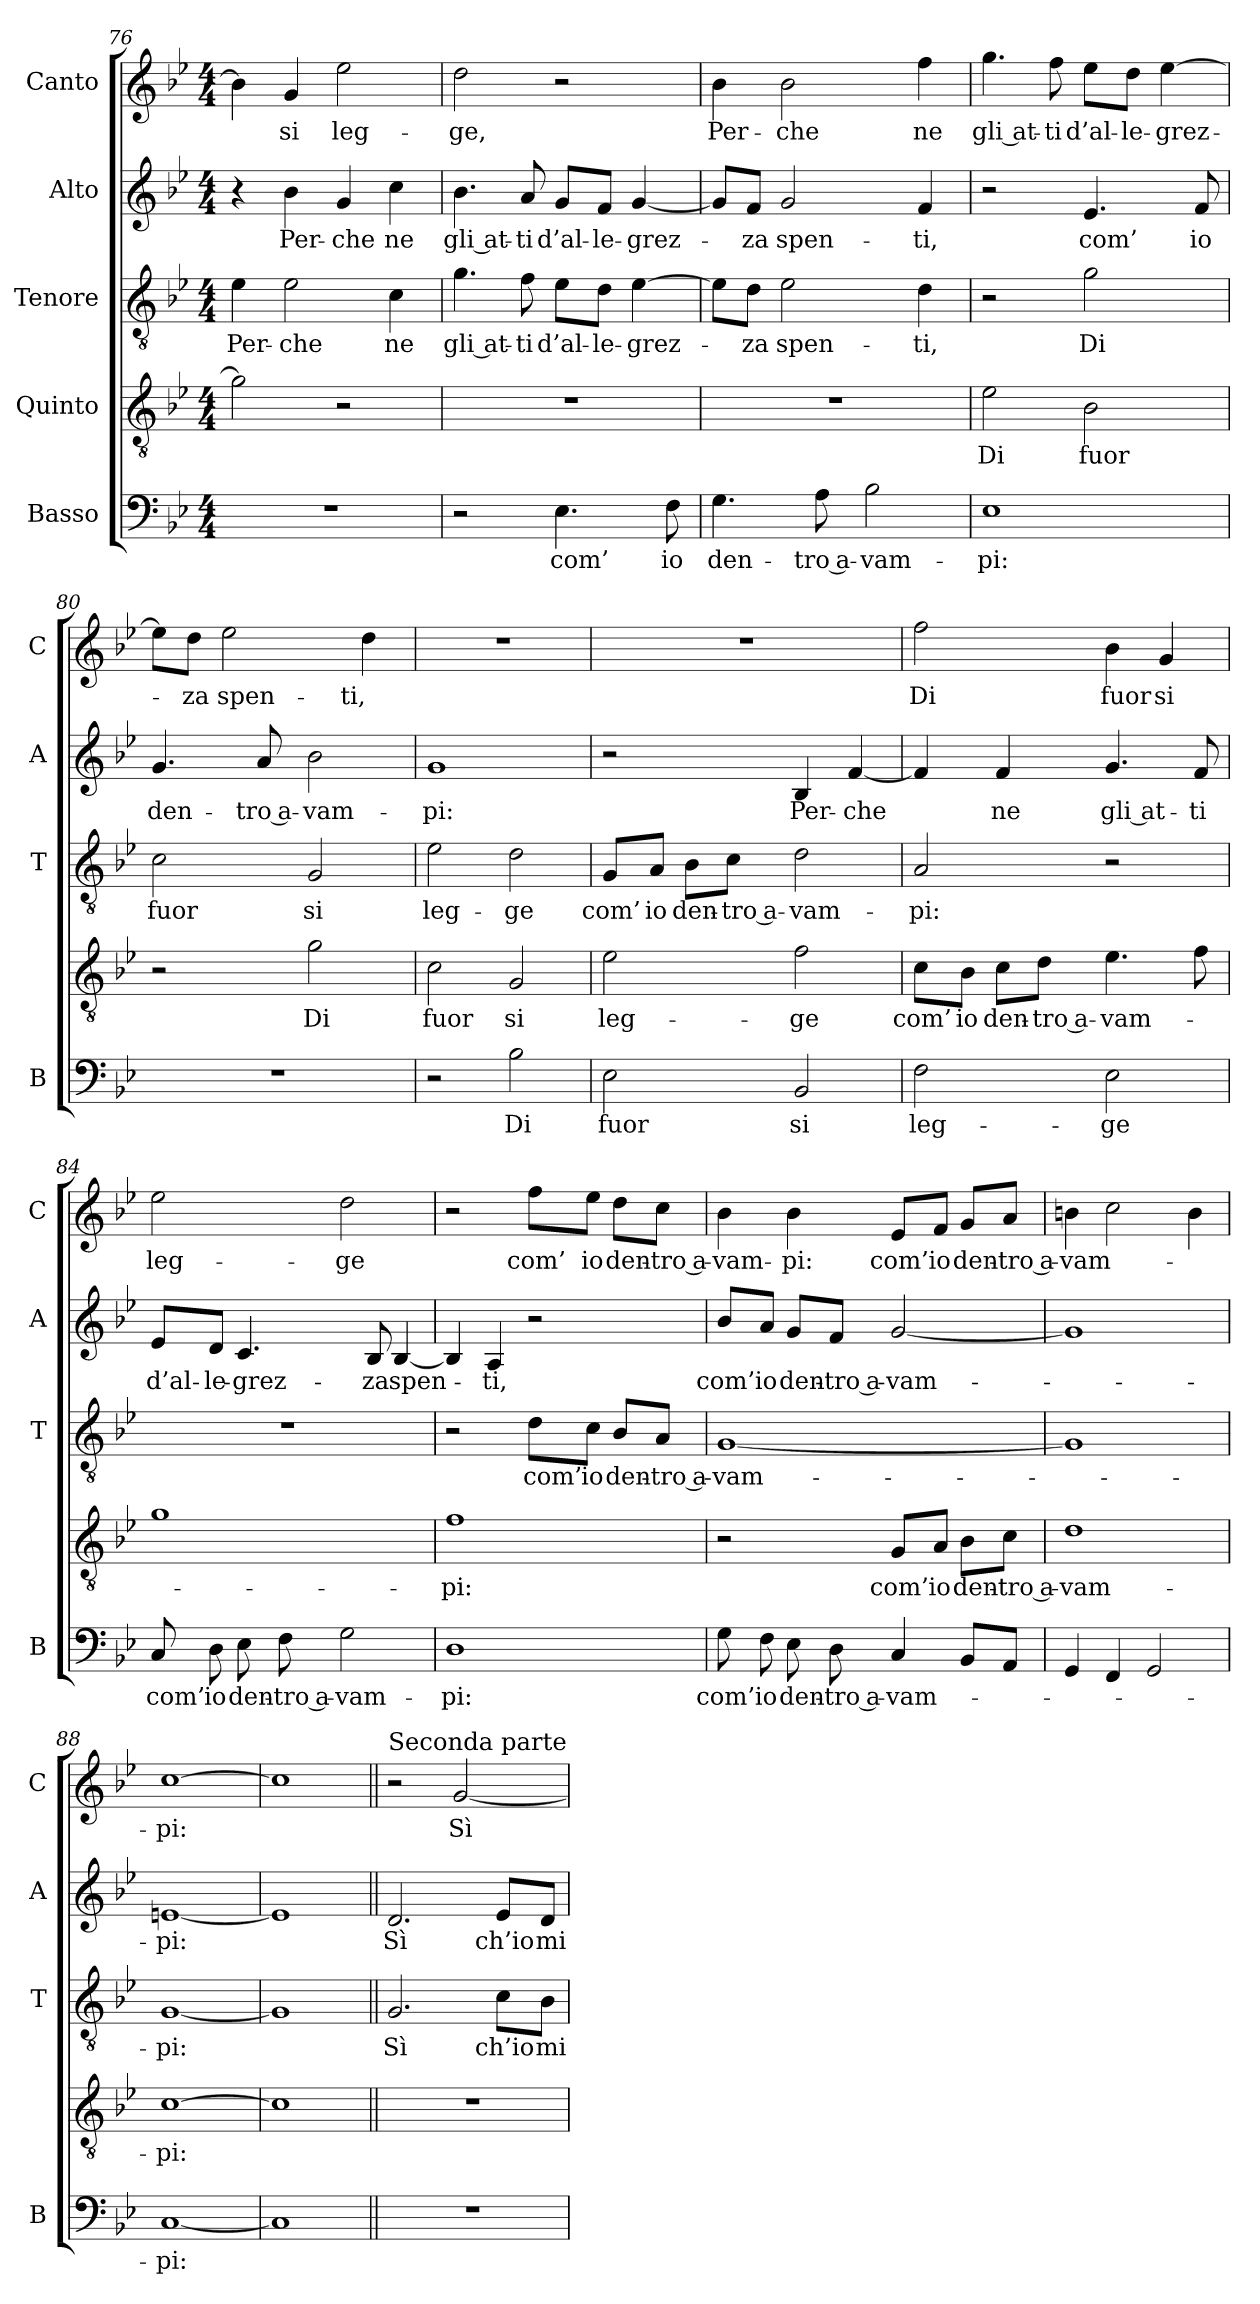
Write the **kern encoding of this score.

**kern	**text	**kern	**text	**kern	**text	**kern	**text	**kern	**text
*part5	*part5	*part4	*part4	*part3	*part3	*part2	*part2	*part1	*part1
*staff5	*staff5	*staff4	*staff4	*staff3	*staff3	*staff2	*staff2	*staff1	*staff1
*I"Basso	*	*I"Quinto	*	*I"Tenore	*	*I"Alto	*	*I"Canto	*
*I'B	*	*	*	*I'T	*	*I'A	*	*I'C	*
*clefF4	*	*clefGv2	*	*clefGv2	*	*clefG2	*	*clefG2	*
*k[b-e-]	*	*k[b-e-]	*	*k[b-e-]	*	*k[b-e-]	*	*k[b-e-]	*
*B-:	*	*B-:	*	*B-:	*	*B-:	*	*B-:	*
*M4/4	*	*M4/4	*	*M4/4	*	*M4/4	*	*M4/4	*
=76	=76	=76	=76	=76	=76	=76	=76	=76	=76
!	!	!	!	!	!LO:LY:b	!	!	!	!
1r	.	2g\]	.	4e-\	Per-	4r	.	4b-\]	.
!	!	!	!	!	!LO:LY:b	!	!LO:LY:b	!	!LO:LY:b
.	.	.	.	2e-\	-che	4b-\	Per-	4g/	si
!	!	!	!	!	!	!	!LO:LY:b	!	!LO:LY:b
.	.	2r	.	.	.	4g/	-che	2ee-\	leg-
!	!	!	!	!	!LO:LY:b	!	!LO:LY:b	!	!
.	.	.	.	4c\	ne	4cc\	ne	.	.
=77	=77	=77	=77	=77	=77	=77	=77	=77	=77
!	!	!	!	!	!LO:LY:b	!	!LO:LY:b	!	!LO:LY:b
2r	.	1r	.	4.g\	gli at-	4.b-\	gli at-	2dd\	-ge,
!	!	!	!	!	!LO:LY:b	!	!LO:LY:b	!	!
.	.	.	.	8f\	-ti	8a/	-ti	.	.
!	!LO:LY:b	!	!	!	!LO:LY:b	!	!LO:LY:b	!	!
4.E-\	com’	.	.	8e-\L	d’al-	8g/L	d’al-	2r	.
!	!	!	!	!	!LO:LY:b	!	!LO:LY:b	!	!
.	.	.	.	8d\J	-le-	8f/J	-le-	.	.
!	!	!	!	!	!LO:LY:b	!	!LO:LY:b	!	!
.	.	.	.	[4e-\	-grez-	[4g/	-grez-	.	.
!	!LO:LY:b	!	!	!	!	!	!	!	!
8F\	io	.	.	.	.	.	.	.	.
=78	=78	=78	=78	=78	=78	=78	=78	=78	=78
!	!LO:LY:b	!	!	!	!	!	!	!	!LO:LY:b
4.G\	den-	1r	.	8e-\L]	.	8g/L]	.	4b-\	Per-
!	!	!	!	!	!LO:LY:b	!	!LO:LY:b	!	!
.	.	.	.	8d\J	-za	8f/J	-za	.	.
!	!	!	!	!	!LO:LY:b	!	!LO:LY:b	!	!LO:LY:b
.	.	.	.	2e-\	spen-	2g/	spen-	2b-\	-che
!	!LO:LY:b	!	!	!	!	!	!	!	!
8A\	-tro a-	.	.	.	.	.	.	.	.
!	!LO:LY:b	!	!	!	!	!	!	!	!
2B-\	-vam-	.	.	.	.	.	.	.	.
!	!	!	!	!	!LO:LY:b	!	!LO:LY:b	!	!LO:LY:b
.	.	.	.	4d\	-ti,	4f/	-ti,	4ff\	ne
!!LO:LB:g=z
=79	=79	=79	=79	=79	=79	=79	=79	=79	=79
!	!LO:LY:b	!	!LO:LY:b	!	!	!	!	!	!LO:LY:b
1E-	-pi:	2e-\	Di	2r	.	2r	.	4.gg\	gli at-
!	!	!	!	!	!	!	!	!	!LO:LY:b
.	.	.	.	.	.	.	.	8ff\	-ti
!	!	!	!LO:LY:b	!	!LO:LY:b	!	!LO:LY:b	!	!LO:LY:b
.	.	2B-\	fuor	2g\	Di	4.e-/	com’	8ee-\L	d’al-
!	!	!	!	!	!	!	!	!	!LO:LY:b
.	.	.	.	.	.	.	.	8dd\J	-le-
!	!	!	!	!	!	!	!	!	!LO:LY:b
.	.	.	.	.	.	.	.	[4ee-\	-grez-
!	!	!	!	!	!	!	!LO:LY:b	!	!
.	.	.	.	.	.	8f/	io	.	.
=80	=80	=80	=80	=80	=80	=80	=80	=80	=80
!	!	!	!	!	!LO:LY:b	!	!LO:LY:b	!	!
1r	.	2r	.	2c\	fuor	4.g/	den-	8ee-\L]	.
!	!	!	!	!	!	!	!	!	!LO:LY:b
.	.	.	.	.	.	.	.	8dd\J	-za
!	!	!	!	!	!	!	!	!	!LO:LY:b
.	.	.	.	.	.	.	.	2ee-\	spen-
!	!	!	!	!	!	!	!LO:LY:b	!	!
.	.	.	.	.	.	8a/	-tro a-	.	.
!	!	!	!LO:LY:b	!	!LO:LY:b	!	!LO:LY:b	!	!
.	.	2g\	Di	2G/	si	2b-\	-vam-	.	.
!	!	!	!	!	!	!	!	!	!LO:LY:b
.	.	.	.	.	.	.	.	4dd\	-ti,
=81	=81	=81	=81	=81	=81	=81	=81	=81	=81
!	!	!	!LO:LY:b	!	!LO:LY:b	!	!LO:LY:b	!	!
2r	.	2c\	fuor	2e-\	leg-	1g	-pi:	1r	.
!	!LO:LY:b	!	!LO:LY:b	!	!LO:LY:b	!	!	!	!
2B-\	Di	2G/	si	2d\	-ge	.	.	.	.
=82	=82	=82	=82	=82	=82	=82	=82	=82	=82
!	!LO:LY:b	!	!LO:LY:b	!	!LO:LY:b	!	!	!	!
2E-\	fuor	2e-\	leg-	8G/L	com’	2r	.	1r	.
!	!	!	!	!	!LO:LY:b	!	!	!	!
.	.	.	.	8A/J	io	.	.	.	.
!	!	!	!	!	!LO:LY:b	!	!	!	!
.	.	.	.	8B-\L	den-	.	.	.	.
!	!	!	!	!	!LO:LY:b	!	!	!	!
.	.	.	.	8c\J	-tro a-	.	.	.	.
!	!LO:LY:b	!	!LO:LY:b	!	!LO:LY:b	!	!LO:LY:b	!	!
2BB-/	si	2f\	-ge	2d\	-vam-	4B-/	Per-	.	.
!	!	!	!	!	!	!	!LO:LY:b	!	!
.	.	.	.	.	.	[4f/	-che	.	.
=83	=83	=83	=83	=83	=83	=83	=83	=83	=83
!	!LO:LY:b	!	!LO:LY:b	!	!LO:LY:b	!	!	!	!LO:LY:b
2F\	leg-	8c\L	com’	2A/	-pi:	4f/]	.	2ff\	Di
!	!	!	!LO:LY:b	!	!	!	!	!	!
.	.	8B-\J	io	.	.	.	.	.	.
!	!	!	!LO:LY:b	!	!	!	!LO:LY:b	!	!
.	.	8c\L	den-	.	.	4f/	ne	.	.
!	!	!	!LO:LY:b	!	!	!	!	!	!
.	.	8d\J	-tro a-	.	.	.	.	.	.
!	!LO:LY:b	!	!LO:LY:b	!	!	!	!LO:LY:b	!	!LO:LY:b
2E-\	-ge	4.e-\	-vam-	2r	.	4.g/	gli at-	4b-\	fuor
!	!	!	!	!	!	!	!	!	!LO:LY:b
.	.	.	.	.	.	.	.	4g/	si
!	!	!	!	!	!	!	!LO:LY:b	!	!
.	.	8f\	.	.	.	8f/	-ti	.	.
!!LO:PB:g=z
=84	=84	=84	=84	=84	=84	=84	=84	=84	=84
!	!LO:LY:b	!	!	!	!	!	!LO:LY:b	!	!LO:LY:b
8C/	com’	1g	.	1r	.	8e-/L	d’al-	2ee-\	leg-
!	!LO:LY:b	!	!	!	!	!	!LO:LY:b	!	!
8D\	io	.	.	.	.	8d/J	-le-	.	.
!	!LO:LY:b	!	!	!	!	!	!LO:LY:b	!	!
8E-\	den-	.	.	.	.	4.c/	-grez-	.	.
!	!LO:LY:b	!	!	!	!	!	!	!	!
8F\	-tro a-	.	.	.	.	.	.	.	.
!	!LO:LY:b	!	!	!	!	!	!	!	!LO:LY:b
2G\	-vam-	.	.	.	.	.	.	2dd\	-ge
!	!	!	!	!	!	!	!LO:LY:b	!	!
.	.	.	.	.	.	8B-/	-za	.	.
!	!	!	!	!	!	!	!LO:LY:b	!	!
.	.	.	.	.	.	[4B-/	spen-	.	.
=85	=85	=85	=85	=85	=85	=85	=85	=85	=85
!	!LO:LY:b	!	!LO:LY:b	!	!	!	!	!	!
1D	-pi:	1f	-pi:	2r	.	4B-/]	.	2r	.
!	!	!	!	!	!	!	!LO:LY:b	!	!
.	.	.	.	.	.	4A/	-ti,	.	.
!	!	!	!	!	!LO:LY:b	!	!	!	!LO:LY:b
.	.	.	.	8d\L	com’	2r	.	8ff\L	com’
!	!	!	!	!	!LO:LY:b	!	!	!	!LO:LY:b
.	.	.	.	8c\J	io	.	.	8ee-\J	io
!	!	!	!	!	!LO:LY:b	!	!	!	!LO:LY:b
.	.	.	.	8B-/L	den-	.	.	8dd\L	den-
!	!	!	!	!	!LO:LY:b	!	!	!	!LO:LY:b
.	.	.	.	8A/J	-tro a-	.	.	8cc\J	-tro a-
=86	=86	=86	=86	=86	=86	=86	=86	=86	=86
!	!LO:LY:b	!	!	!	!LO:LY:b	!	!LO:LY:b	!	!LO:LY:b
8G\	com’	2r	.	[1G	-vam-	8b-/L	com’	4b-\	-vam-
!	!LO:LY:b	!	!	!	!	!	!LO:LY:b	!	!
8F\	io	.	.	.	.	8a/J	io	.	.
!	!LO:LY:b	!	!	!	!	!	!LO:LY:b	!	!LO:LY:b
8E-\	den-	.	.	.	.	8g/L	den-	4b-\	-pi:
!	!LO:LY:b	!	!	!	!	!	!LO:LY:b	!	!
8D\	-tro a-	.	.	.	.	8f/J	-tro a-	.	.
!	!LO:LY:b	!	!LO:LY:b	!	!	!	!LO:LY:b	!	!LO:LY:b
4C/	-vam-	8G/L	com’	.	.	[2g/	-vam-	8e-/L	com’
!	!	!	!LO:LY:b	!	!	!	!	!	!LO:LY:b
.	.	8A/J	io	.	.	.	.	8f/J	io
!	!	!	!LO:LY:b	!	!	!	!	!	!LO:LY:b
8BB-/L	.	8B-\L	den-	.	.	.	.	8g/L	den-
!	!	!	!LO:LY:b	!	!	!	!	!	!LO:LY:b
8AA/J	.	8c\J	-tro a-	.	.	.	.	8a/J	-tro a-
=87	=87	=87	=87	=87	=87	=87	=87	=87	=87
!	!	!	!LO:LY:b	!	!	!	!	!	!LO:LY:b
4GG/	.	1d	-vam-	1G]	.	1g]	.	4bn\	-vam-
4FF/	.	.	.	.	.	.	.	2cc\	.
2GG/	.	.	.	.	.	.	.	.	.
.	.	.	.	.	.	.	.	4b\	.
=88	=88	=88	=88	=88	=88	=88	=88	=88	=88
!	!LO:LY:b	!	!LO:LY:b	!	!LO:LY:b	!	!LO:LY:b	!	!LO:LY:b
[1C	-pi:	[1c	-pi:	[1G	-pi:	[1en	-pi:	[1cc	-pi:
=89	=89	=89	=89	=89	=89	=89	=89	=89	=89
1C]	.	1c]	.	1G]	.	1e]	.	1cc]	.
!!LO:LB:g=z
=90||	=90||	=90||	=90||	=90||	=90||	=90||	=90||	=90||	=90||
!	!	!	!	!	!	!	!	!LO:TX:a:t=Seconda parte	!
!	!	!	!	!	!LO:LY:b	!	!LO:LY:b	!	!
1r	.	1r	.	2.G/	Sì	2.d/	Sì	2r	.
!	!	!	!	!	!	!	!	!	!LO:LY:b
.	.	.	.	.	.	.	.	[2g/	Sì
!	!	!	!	!	!LO:LY:b	!	!LO:LY:b	!	!
.	.	.	.	8c\L	ch’io	8e-/L	ch’io	.	.
!	!	!	!	!	!LO:LY:b	!	!LO:LY:b	!	!
.	.	.	.	8B-\J	mi	8d/J	mi	.	.
=	=	=	=	=	=	=	=	=	=
*-	*-	*-	*-	*-	*-	*-	*-	*-	*-
